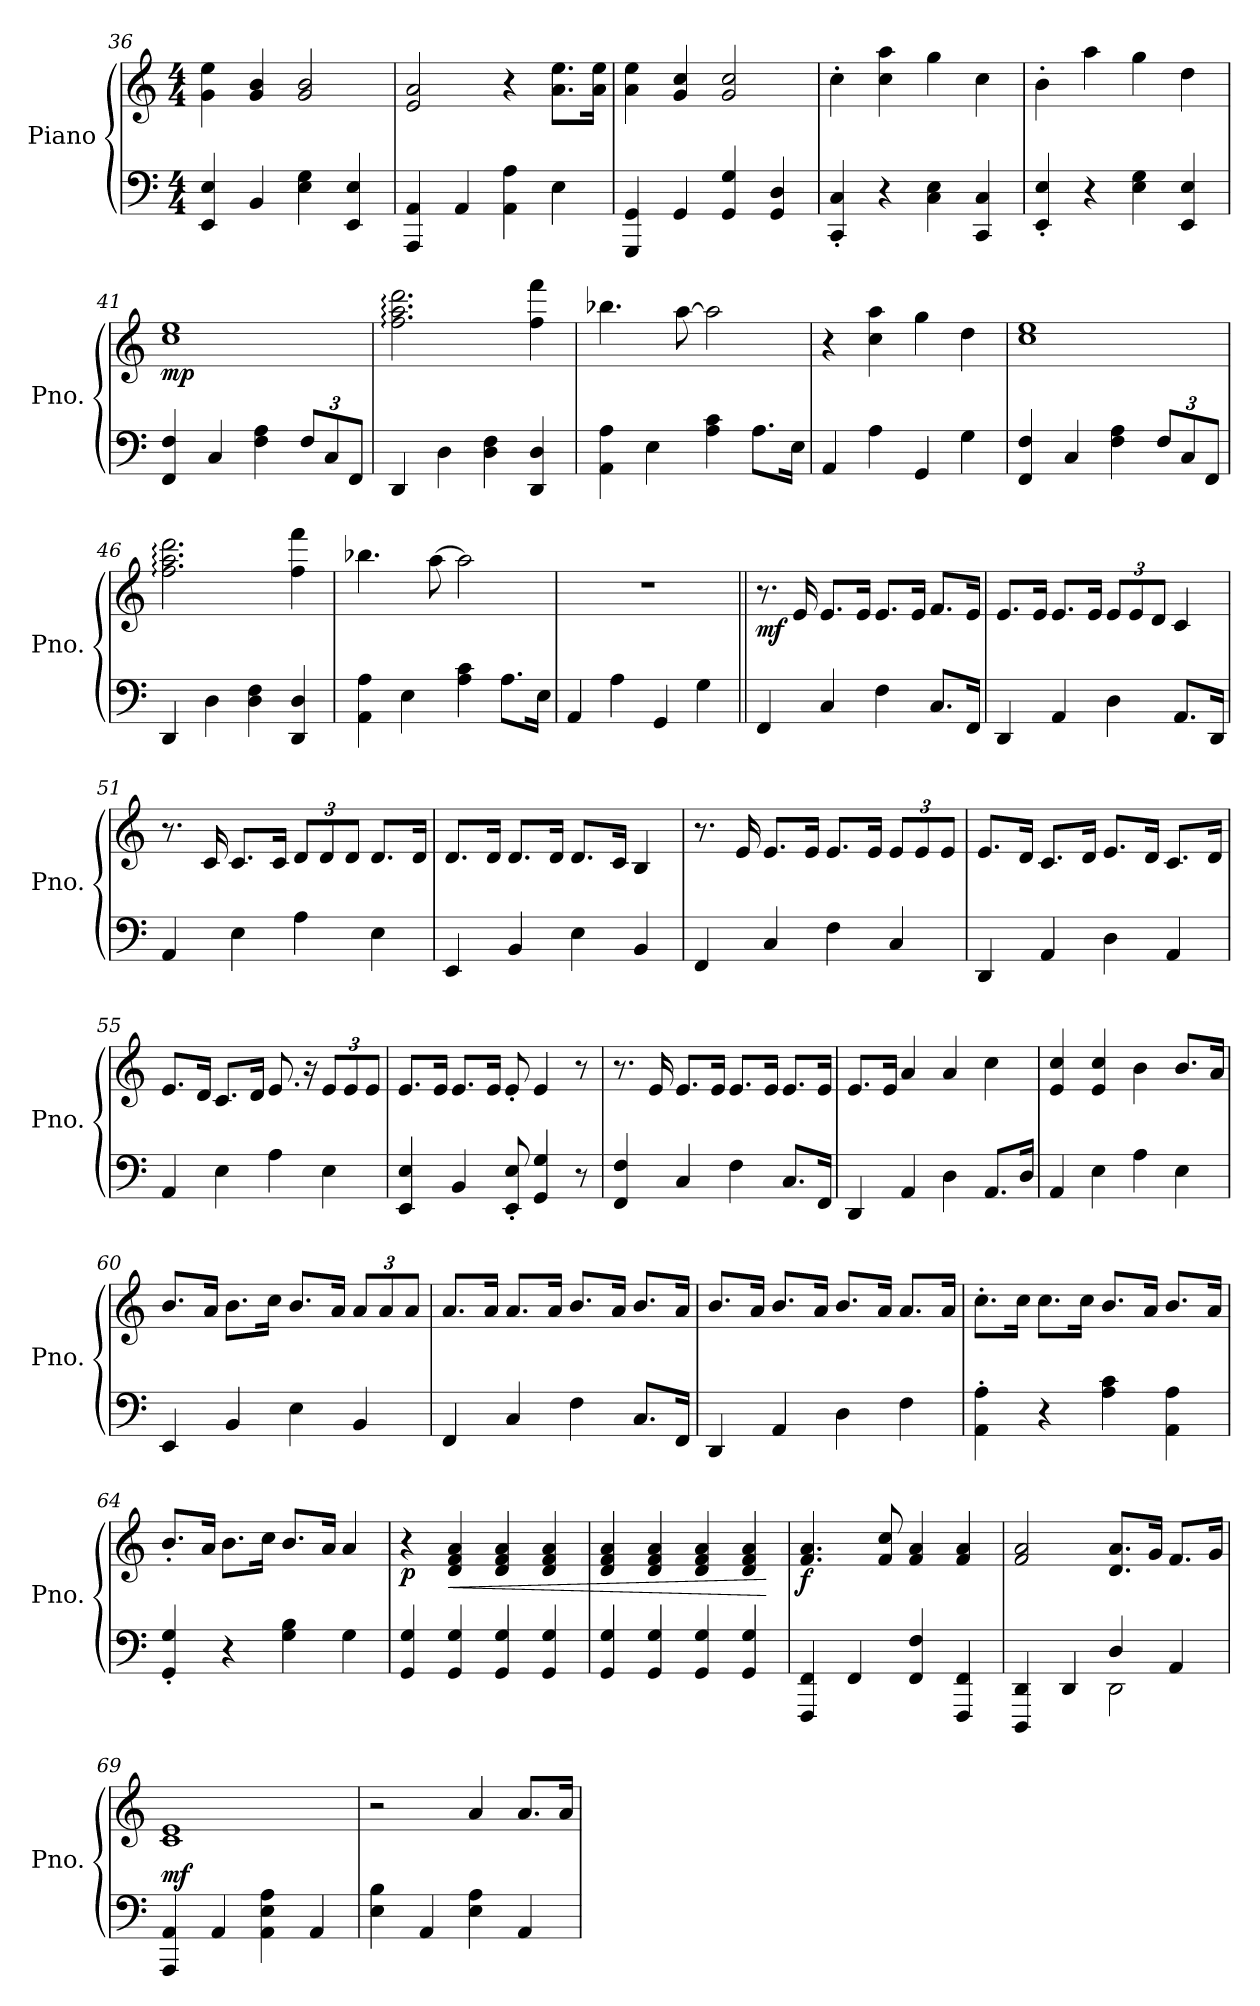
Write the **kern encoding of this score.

**kern	**kern	**dynam
*part1	*part1	*part1
*staff2	*staff1	*staff1/2
*I"Piano	*	*
*I'Pno.	*	*
*clefF4	*clefG2	*
*k[]	*k[]	*
*M4/4	*M4/4	*
=36	=36	=36
4EE/ 4E/	4g\ 4ee\	.
4BB/	4g/ 4b/	.
4E\ 4G\	2g/ 2b/	.
4EE/ 4E/	.	.
=37	=37	=37
4AAA/ 4AA/	2e/ 2a/	.
4AA/	.	.
4AA\ 4A\	4r	.
4E\	8.a\ 8.ee\L	.
.	16a\ 16ee\Jk	.
=38	=38	=38
4GGG/ 4GG/	4a\ 4ee\	.
4GG/	4g/ 4cc/	.
4GG/ 4G/	2g/ 2cc/	.
4GG/ 4D/	.	.
=39	=39	=39
4CC/' 4C/'	4cc'\	.
4r	4cc\ 4aa\	.
4C\ 4E\	4gg\	.
4CC/ 4C/	4cc\	.
=40	=40	=40
4EE/' 4E/'	4b'\	.
4r	4aa\	.
4E\ 4G\	4gg\	.
4EE/ 4E/	4dd\	.
!!LO:LB:g=z
=41	=41	=41
!	!	!LO:DY:b
4FF/ 4F/	1cc 1ee	mp
4C/	.	.
4F\ 4A\	.	.
*Xbrackettup	*	*
12F/L	.	.
12C/	.	.
12FF/J	.	.
=42	=42	=42
4DD/	2.ff\: 2.aa\: 2.ddd\:	.
4D\	.	.
4D\ 4F\	.	.
4DD/ 4D/	4ff\ 4fff\	.
=43	=43	=43
4AA\ 4A\	4.bb-X\	.
4E\	.	.
.	[8aa\	.
4A\ 4c\	2aa\]	.
8.A\L	.	.
16E\Jk	.	.
=44	=44	=44
4AA/	4r	.
4A\	4cc\ 4aa\	.
4GG/	4gg\	.
4G\	4dd\	.
=45	=45	=45
4FF/ 4F/	1cc 1ee	.
4C/	.	.
4F\ 4A\	.	.
12F/L	.	.
12C/	.	.
12FF/J	.	.
=46	=46	=46
4DD/	2.ff\: 2.aa\: 2.ddd\:	.
4D\	.	.
4D\ 4F\	.	.
4DD/ 4D/	4ff\ 4fff\	.
=47	=47	=47
4AA\ 4A\	4.bb-X\	.
4E\	.	.
.	[8aa\	.
4A\ 4c\	2aa\]	.
8.A\L	.	.
16E\Jk	.	.
!!LO:LB:g=z
=48	=48	=48
4AA/	1r	.
4A\	.	.
4GG/	.	.
4G\	.	.
=49||	=49||	=49||
!	!	!LO:DY:b
4FF/	8.r	mf
.	16e/	.
4C/	8.e/L	.
.	16e/Jk	.
4F\	8.e/L	.
.	16e/Jk	.
8.C/L	8.f/L	.
16FF/Jk	16e/Jk	.
=50	=50	=50
4DD/	8.e/L	.
.	16e/Jk	.
4AA/	8.e/L	.
.	16e/Jk	.
*	*Xbrackettup	*
4D\	12e/L	.
.	12e/	.
.	12d/J	.
8.AA/L	4c/	.
16DD/Jk	.	.
=51	=51	=51
4AA/	8.r	.
.	16c/	.
4E\	8.c/L	.
.	16c/Jk	.
4A\	12d/L	.
.	12d/	.
.	12d/J	.
4E\	8.d/L	.
.	16d/Jk	.
!!LO:LB:g=z
=52	=52	=52
4EE/	8.d/L	.
.	16d/Jk	.
4BB/	8.d/L	.
.	16d/Jk	.
4E\	8.d/L	.
.	16c/Jk	.
4BB/	4B/	.
=53	=53	=53
4FF/	8.r	.
.	16e/	.
4C/	8.e/L	.
.	16e/Jk	.
4F\	8.e/L	.
.	16e/Jk	.
4C/	12e/L	.
.	12e/	.
.	12e/J	.
=54	=54	=54
4DD/	8.e/L	.
.	16d/Jk	.
4AA/	8.c/L	.
.	16d/Jk	.
4D\	8.e/L	.
.	16d/Jk	.
4AA/	8.c/L	.
.	16d/Jk	.
=55	=55	=55
4AA/	8.e/L	.
.	16d/Jk	.
4E\	8.c/L	.
.	16d/Jk	.
4A\	8.e/	.
.	16r	.
4E\	12e/L	.
.	12e/	.
.	12e/J	.
!!LO:LB:g=z
=56	=56	=56
4EE/ 4E/	8.e/L	.
.	16e/Jk	.
4BB/	8.e/L	.
.	16e/Jk	.
8EE/' 8E/'	8e'/	.
4GG/ 4G/	4e/	.
8r	8r	.
=57	=57	=57
4FF/ 4F/	8.r	.
.	16e/	.
4C/	8.e/L	.
.	16e/Jk	.
4F\	8.e/L	.
.	16e/Jk	.
8.C/L	8.e/L	.
16FF/Jk	16e/Jk	.
=58	=58	=58
4DD/	8.e/L	.
.	16e/Jk	.
4AA/	4a/	.
4D\	4a/	.
8.AA/L	4cc\	.
16D/Jk	.	.
=59	=59	=59
4AA/	4e/ 4cc/	.
4E\	4e/ 4cc/	.
4A\	4b\	.
4E\	8.b/L	.
.	16a/Jk	.
=60	=60	=60
4EE/	8.b/L	.
.	16a/Jk	.
4BB/	8.b\L	.
.	16cc\Jk	.
4E\	8.b/L	.
.	16a/Jk	.
4BB/	12a/L	.
.	12a/	.
.	12a/J	.
!!LO:LB:g=z
=61	=61	=61
4FF/	8.a/L	.
.	16a/Jk	.
4C/	8.a/L	.
.	16a/Jk	.
4F\	8.b/L	.
.	16a/Jk	.
8.C/L	8.b/L	.
16FF/Jk	16a/Jk	.
=62	=62	=62
4DD/	8.b/L	.
.	16a/Jk	.
4AA/	8.b/L	.
.	16a/Jk	.
4D\	8.b/L	.
.	16a/Jk	.
4F\	8.a/L	.
.	16a/Jk	.
=63	=63	=63
4AA\' 4A\'	8.cc'\L	.
.	16cc\Jk	.
4r	8.cc\L	.
.	16cc\Jk	.
4A\ 4c\	8.b/L	.
.	16a/Jk	.
4AA\ 4A\	8.b/L	.
.	16a/Jk	.
=64	=64	=64
4GG/' 4G/'	8.b'/L	.
.	16a/Jk	.
4r	8.b\L	.
.	16cc\Jk	.
4G\ 4B\	8.b/L	.
.	16a/Jk	.
4G\	4a/	.
=65	=65	=65
!	!	!LO:DY:b
4GG/ 4G/	4r	p
!	!	!LO:HP:b
4GG/ 4G/	4d/ 4f/ 4a/	<
4GG/ 4G/	4d/ 4f/ 4a/	.
4GG/ 4G/	4d/ 4f/ 4a/	.
!!LO:PB:g=z
=66	=66	=66
4GG/ 4G/	4d/ 4f/ 4a/	.
4GG/ 4G/	4d/ 4f/ 4a/	.
4GG/ 4G/	4d/ 4f/ 4a/	.
4GG/ 4G/	4d/ 4f/ 4a/	.
.	.	[
=67	=67	=67
!	!	!LO:DY:b
4FFF/ 4FF/	4.f/ 4.a/	f
4FF/	.	.
.	8f/ 8cc/	.
4FF/ 4F/	4f/ 4a/	.
4FFF/ 4FF/	4f/ 4a/	.
=68	=68	=68
*^	*	*
4DDD/ 4DD/	2ryy	2f/ 2a/	.
4DD/	.	.	.
4D/	2DD\	8.d/ 8.a/L	.
.	.	16g/Jk	.
4AA/	.	8.f/L	.
.	.	16g/Jk	.
*v	*v	*	*
=69	=69	=69
!	!	!LO:DY:a=2
4AAA/ 4AA/	1c 1e	mf
4AA/	.	.
4AA\ 4E\ 4A\	.	.
4AA/	.	.
=70	=70	=70
4E\ 4B\	2r	.
4AA/	.	.
4E\ 4A\	4a/	.
4AA/	8.a/L	.
.	16a/Jk	.
=	=	=
*-	*-	*-
